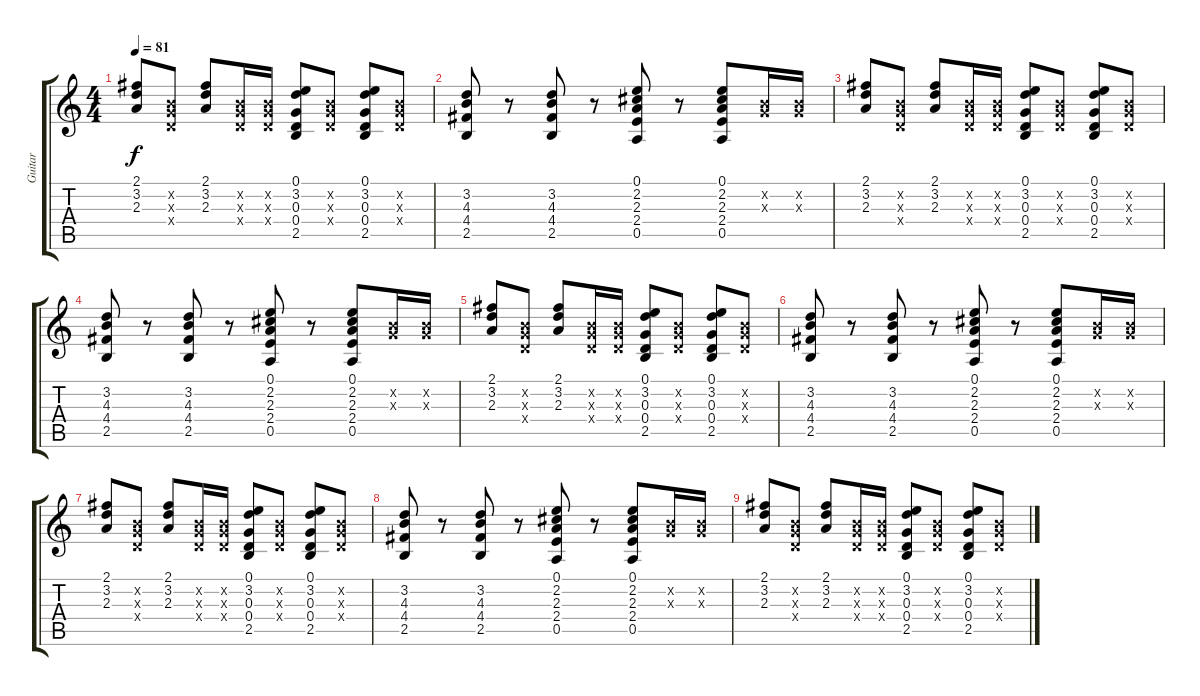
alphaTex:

\track ("Guitar" "Guitar") {instrument electricguitarclean}
\staff {score tabs}
\tuning (E4 B3 G3 D3 A2 E2) {hide}
\ts (4 4)
\tempo 81
\clef g2
\ks c
(2.1 3.2 2.3).8{dy f} (0.2{x} 0.3{x} 0.4{x}).8 (2.1 3.2 2.3).8 (0.2{x} 0.3{x} 0.4{x}).16 (0.2{x} 0.3{x} 0.4{x}).16 (0.1 3.2 0.3 0.4 2.5).8 (0.2{x} 0.3{x} 0.4{x}).8 (0.1 3.2 0.3 0.4 2.5).8 (0.2{x} 0.3{x} 0.4{x}).8 |
(3.2 4.3 4.4 2.5).8{volume 5 instrument acousticguitarsteel} r.8 (3.2 4.3 4.4 2.5).8 r.8 (0.1 2.2 2.3 2.4 0.5).8 r.8 (0.1 2.2 2.3 2.4 0.5).8 (0.2{x} 0.3{x}).16 (0.2{x} 0.3{x}).16 |
(2.1 3.2 2.3).8{volume 9} (0.2{x} 0.3{x} 0.4{x}).8 (2.1 3.2 2.3).8 (0.2{x} 0.3{x} 0.4{x}).16 (0.2{x} 0.3{x} 0.4{x}).16 (0.1 3.2 0.3 0.4 2.5).8 (0.2{x} 0.3{x} 0.4{x}).8 (0.1 3.2 0.3 0.4 2.5).8 (0.2{x} 0.3{x} 0.4{x}).8 |
(3.2 4.3 4.4 2.5).8 r.8 (3.2 4.3 4.4 2.5).8 r.8 (0.1 2.2 2.3 2.4 0.5).8 r.8 (0.1 2.2 2.3 2.4 0.5).8 (0.2{x} 0.3{x}).16 (0.2{x} 0.3{x}).16 |
(2.1 3.2 2.3).8 (0.2{x} 0.3{x} 0.4{x}).8 (2.1 3.2 2.3).8 (0.2{x} 0.3{x} 0.4{x}).16 (0.2{x} 0.3{x} 0.4{x}).16 (0.1 3.2 0.3 0.4 2.5).8 (0.2{x} 0.3{x} 0.4{x}).8 (0.1 3.2 0.3 0.4 2.5).8 (0.2{x} 0.3{x} 0.4{x}).8 |
(3.2 4.3 4.4 2.5).8{volume 5 instrument acousticguitarsteel} r.8 (3.2 4.3 4.4 2.5).8 r.8 (0.1 2.2 2.3 2.4 0.5).8 r.8 (0.1 2.2 2.3 2.4 0.5).8 (0.2{x} 0.3{x}).16 (0.2{x} 0.3{x}).16 |
(2.1 3.2 2.3).8{volume 9} (0.2{x} 0.3{x} 0.4{x}).8 (2.1 3.2 2.3).8 (0.2{x} 0.3{x} 0.4{x}).16 (0.2{x} 0.3{x} 0.4{x}).16 (0.1 3.2 0.3 0.4 2.5).8 (0.2{x} 0.3{x} 0.4{x}).8 (0.1 3.2 0.3 0.4 2.5).8 (0.2{x} 0.3{x} 0.4{x}).8 |
(3.2 4.3 4.4 2.5).8 r.8 (3.2 4.3 4.4 2.5).8 r.8 (0.1 2.2 2.3 2.4 0.5).8 r.8 (0.1 2.2 2.3 2.4 0.5).8 (0.2{x} 0.3{x}).16 (0.2{x} 0.3{x}).16 |
(2.1 3.2 2.3).8 (0.2{x} 0.3{x} 0.4{x}).8 (2.1 3.2 2.3).8 (0.2{x} 0.3{x} 0.4{x}).16 (0.2{x} 0.3{x} 0.4{x}).16 (0.1 3.2 0.3 0.4 2.5).8 (0.2{x} 0.3{x} 0.4{x}).8 (0.1 3.2 0.3 0.4 2.5).8 (0.2{x} 0.3{x} 0.4{x}).8
